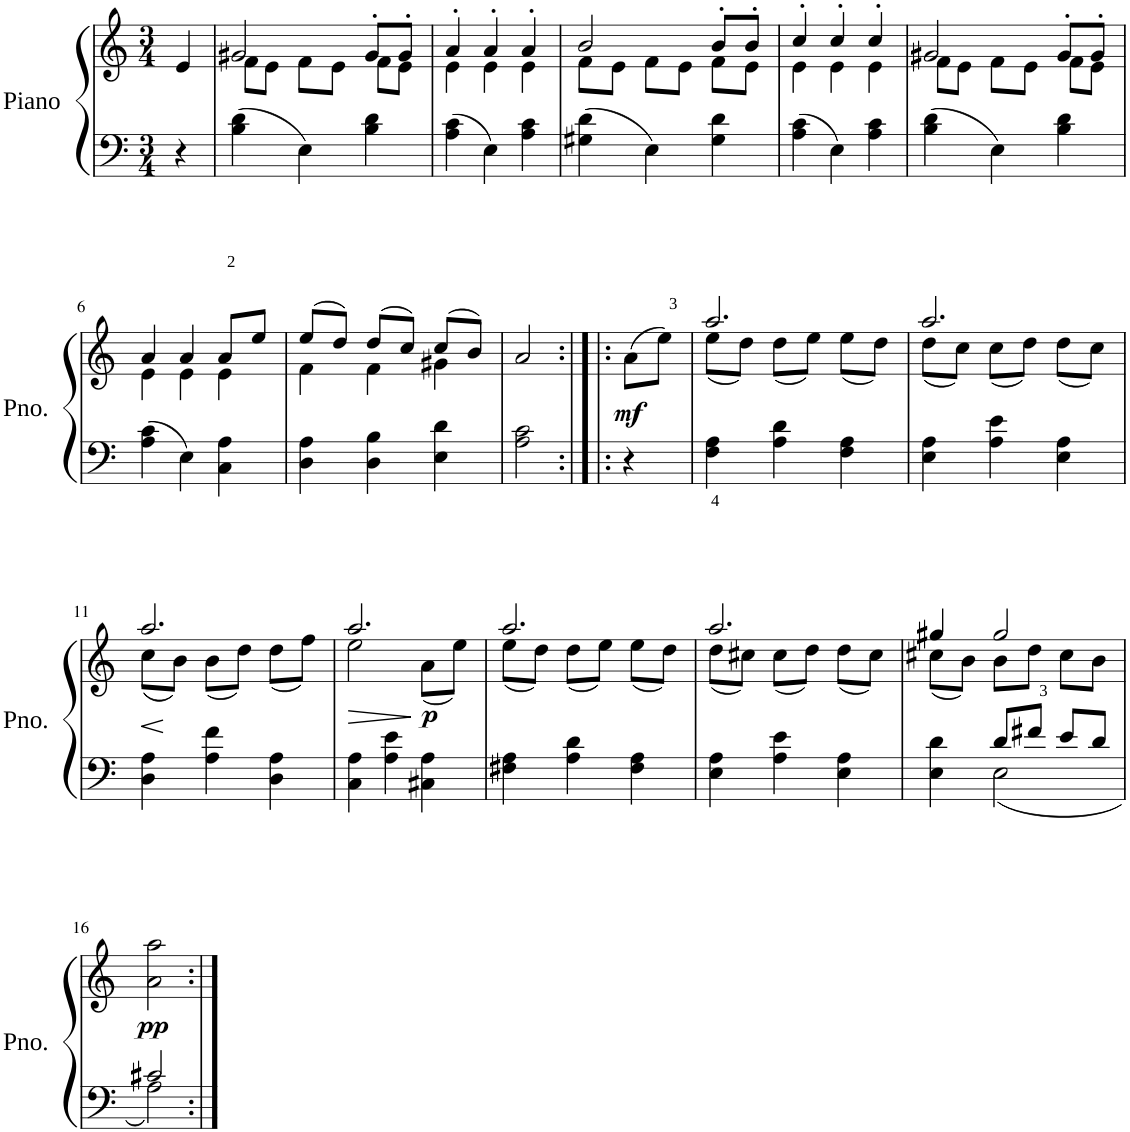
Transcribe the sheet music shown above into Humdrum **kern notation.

**kern	**kern	**dynam
*part1	*part1	*part1
*staff2	*staff1	*staff1/2
*I"Piano	*	*
*I'Pno.	*	*
*clefF4	*clefG2	*
*k[]	*k[]	*
*M3/4	*M3/4	*
=	=	=
4r	4e/	.
=1	=1	=1
*	*^	*
4B\ 4d\	2g#X/	8f\L	.
.	.	8e\J	.
4E\	.	8f\L	.
.	.	8e\J	.
4B\ 4d\	8g#'/L	8f\L	.
.	8g#'/J	8e\J	.
=2	=2	=2	=2
4A\ 4c\	4a'/	4e\	.
4E\	4a'/	4e\	.
4A\ 4c\	4a'/	4e\	.
=3	=3	=3	=3
4G#X\ 4d\	2b/	8f\L	.
.	.	8e\J	.
4E\	.	8f\L	.
.	.	8e\J	.
4G#\ 4d\	8b'/L	8f\L	.
.	8b'/J	8e\J	.
=4	=4	=4	=4
4A\ 4c\	4cc'/	4e\	.
4E\	4cc'/	4e\	.
4A\ 4c\	4cc'/	4e\	.
=5	=5	=5	=5
4B\ 4d\	2g#X/	8f\L	.
.	.	8e\J	.
4E\	.	8f\L	.
.	.	8e\J	.
4B\ 4d\	8g#'/L	8f\L	.
.	8g#'/J	8e\J	.
!!LO:LB:g=z	!!
=6	=6	=6	=6
4A\ 4c\	4a/	4e\	.
4E\	4a/	4e\	.
4C\ 4A\	8a/L	4e\	.
.	8ee/J	.	.
=7	=7	=7	=7
4D\ 4A\	(8ee/L	4f\	.
.	8dd/J)	.	.
4D\ 4B\	(8dd/L	4f\	.
.	8cc/J)	.	.
4E\ 4d\	(8cc/L	4g#X\	.
.	8b/J)	.	.
*	*v	*v	*
=8	=8	=8
2A\ 2c\	2a/	.
=8X1:|!|:	=8X1:|!|:	=8X1:|!|:
!	!	!LO:DY:b
4r	(8a\L	mf
.	8ee\J)	.
=9	=9	=9
*	*^	*
4F\ 4A\	2.aa/	(8ee\L	.
.	.	8dd\J)	.
4A\ 4d\	.	(8dd\L	.
.	.	8ee\J)	.
4F\ 4A\	.	(8ee\L	.
.	.	8dd\J)	.
=10	=10	=10	=10
4E\ 4A\	2.aa/	(8dd\L	.
.	.	8cc\J)	.
4A\ 4e\	.	(8cc\L	.
.	.	8dd\J)	.
4E\ 4A\	.	(8dd\L	.
.	.	8cc\J)	.
!!LO:LB:g=z	!!
=11	=11	=11	=11
!	!	!	!LO:HP:b
4D\ 4A\	2.aa/	(8cc\L	<
.	.	8b\J)	[
4A\ 4f\	.	(8b\L	.
.	.	8dd\J)	.
4D\ 4A\	.	(8dd\L	.
.	.	8ff\J)	.
=12	=12	=12	=12
!	!	!	!LO:HP:b
4C\ 4A\	2.aa/	2ee\	>
4A\ 4e\	.	.	.
!	!	!	!LO:DY:n=1:b
4C#X\ 4A\	.	(8a\L	] p
.	.	8ee\J)	.
=13	=13	=13	=13
4F#X\ 4A\	2.aa/	(8ee\L	.
.	.	8dd\J)	.
4A\ 4d\	.	(8dd\L	.
.	.	8ee\J)	.
4F#\ 4A\	.	(8ee\L	.
.	.	8dd\J)	.
=14	=14	=14	=14
4E\ 4A\	2.aa/	(8dd\L	.
.	.	8cc#X\J)	.
4A\ 4e\	.	(8cc#\L	.
.	.	8dd\J)	.
4E\ 4A\	.	(8dd\L	.
.	.	8cc#\J)	.
=15	=15	=15	=15
*^	*	*	*
4E\ 4d\	4ryy	4gg#X/	(8cc#X\L	.
.	.	.	8b\J)	.
8d/L	2E\	2gg#/	8b\L	.
8f#X/J	.	.	8dd\J	.
8e/L	.	.	8cc#\L	.
8d/J	.	.	8b\J	.
!!LO:LB:g=z
=16	=16	=16	=16	=16
!	!	!	!	!LO:DY:b
*	*	*v	*v	*
2c#X/	2A\	2a\ 2aa\	pp
*v	*v	*	*
=:|!	=:|!	=:|!
*-	*-	*-
